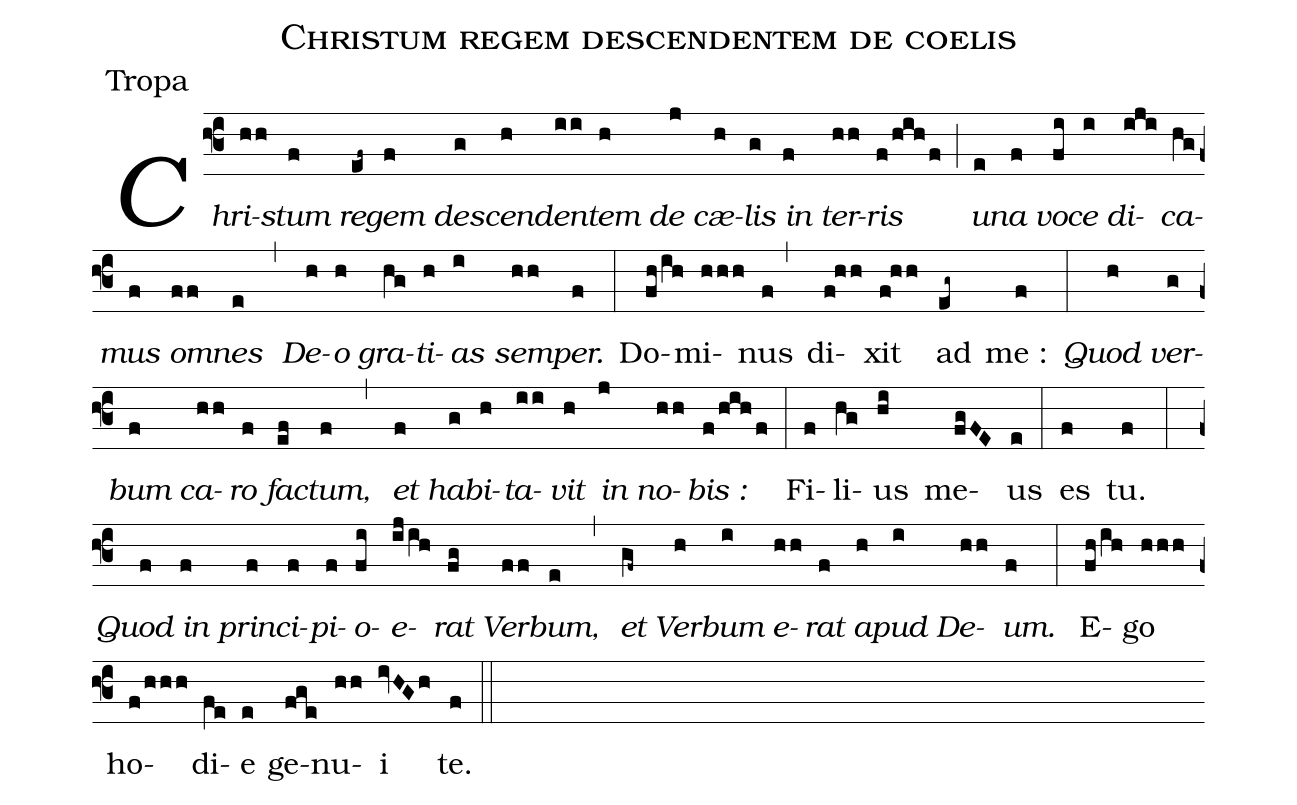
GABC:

name:Christum regem descendentem de coelis;
office-part:Tropa;
%%
(f3)<i>Chri</i>(hh)<i>stum</i>(f)<i> re</i>(ef~)<i>gem</i>(f)<i> de</i>(g)<i>scen</i>(h)<i>den</i>(ii)<i>tem</i>(h)<i> de</i>(j)<i> cæ</i>(h)<i>lis</i>(g)<i> in</i>(f)<i> ter</i>(hh)<i>ris</i>(f/hih/f) (;) <i>u</i>(e)<i>na</i>(f)<i> vo</i>(fi)<i>ce</i>(i)<i> di</i>(iji)<i>ca</i>(hg)<i>mus</i>(f)<i> om</i>(ff)<i>nes</i>(e)<i> </i>(,)<i> De</i>(h)<i>o</i>(h)<i> gra</i>(hg)<i>ti</i>(h)<i>as</i>(i)<i> sem</i>(hh)<i>per.</i>(f) (:)

Do(fh/ih)mi(hhh)nus(f,) di(f!hh)xit(f!hh) ad(eg~) me :(f) (:)

<i>Quod</i>(h)<i> ver</i>(g)<i>bum</i>(f)<i> ca</i>(hh)<i>ro</i>(f)<i> fa</i>(ef)<i>ctum,</i>(f)<i> </i>(,)<i> et</i>(f)<i> ha</i>(g)<i>bi</i>(h)<i>ta</i>(ii)<i>vit</i>(h)
<i>in</i>(j)<i> no</i>(hh)<i>bis :</i>(f/hih/f) (:)


Fi(f)li(hg)us(hi) me(fgFE)us(e) (:) es(f) tu.(f :)

<i>Quod</i>(f)<i> in</i>(f)<i> prin</i>(f)<i>ci</i>(f)<i>pi</i>(f)<i>o</i>(fi)<i> e</i>(ij/ih)<i>rat</i>(fg)<i> Ver</i>(ff)<i>bum,</i>(e)<i> </i>(,)<i> et</i>(gf~)<i> Ver</i>(h)<i>bum</i>(i)<i> e</i>(hh)<i>rat</i>(f)<i> a</i>(h)<i>pud</i>(i)<i> De</i>(hh)<i>um.</i>(f)<i> </i>(:)

E(fh/ih)go(hhh) ho(f/hhh)di(fe)e(e) ge(fge)nu(hh)i(ivHGh) te.(f) (::)
